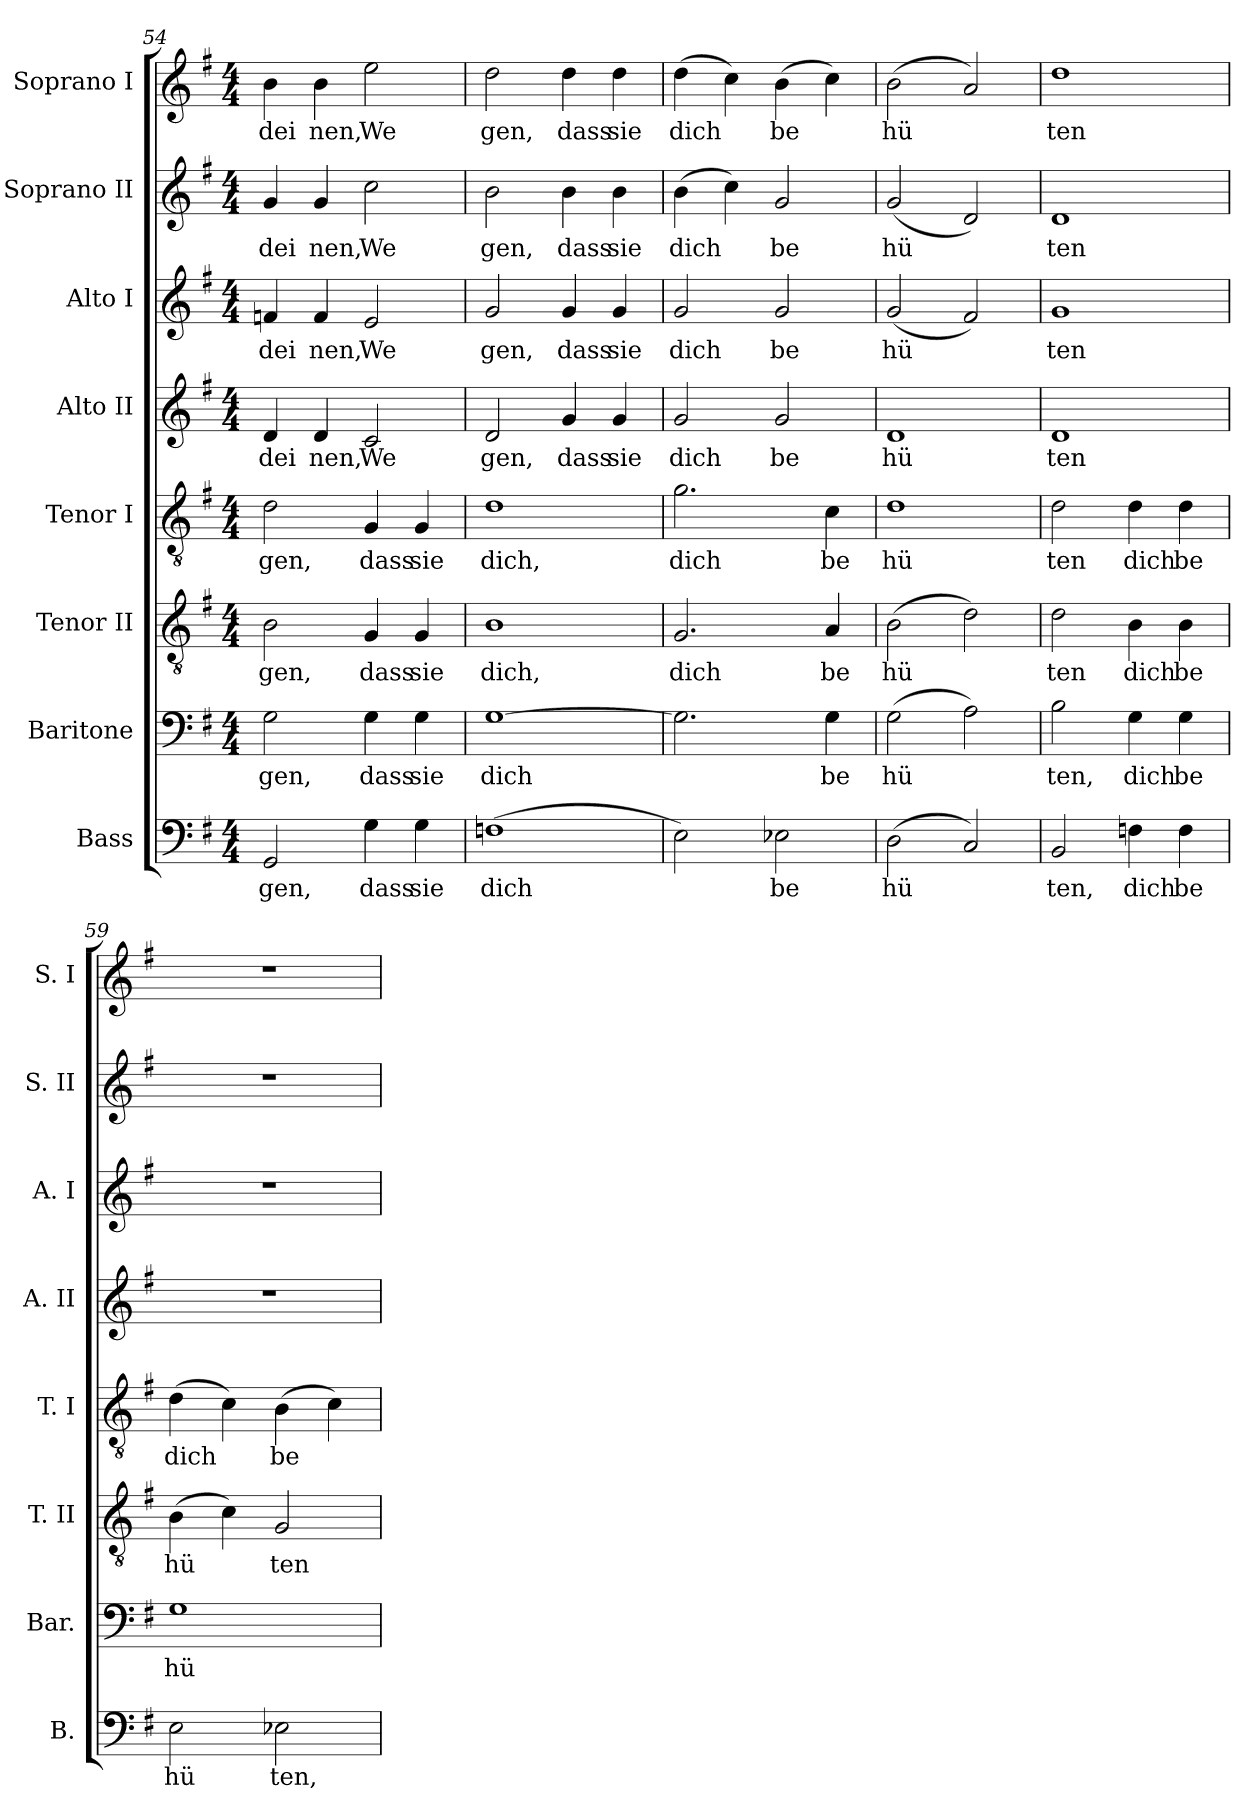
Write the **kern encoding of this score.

**kern	**text	**kern	**text	**kern	**text	**kern	**text	**kern	**text	**kern	**text	**kern	**text	**kern	**text
*part8	*part8	*part7	*part7	*part6	*part6	*part5	*part5	*part4	*part4	*part3	*part3	*part2	*part2	*part1	*part1
*staff8	*staff8	*staff7	*staff7	*staff6	*staff6	*staff5	*staff5	*staff4	*staff4	*staff3	*staff3	*staff2	*staff2	*staff1	*staff1
*I"Bass	*	*I"Baritone	*	*I"Tenor II	*	*I"Tenor I	*	*I"Alto II	*	*I"Alto I	*	*I"Soprano II	*	*I"Soprano I	*
*I'B.	*	*I'Bar.	*	*I'T. II	*	*I'T. I	*	*I'A. II	*	*I'A. I	*	*I'S. II	*	*I'S. I	*
*clefF4	*	*clefF4	*	*clefGv2	*	*clefGv2	*	*clefG2	*	*clefG2	*	*clefG2	*	*clefG2	*
*k[f#]	*	*k[f#]	*	*k[f#]	*	*k[f#]	*	*k[f#]	*	*k[f#]	*	*k[f#]	*	*k[f#]	*
*M4/4	*	*M4/4	*	*M4/4	*	*M4/4	*	*M4/4	*	*M4/4	*	*M4/4	*	*M4/4	*
=54	=54	=54	=54	=54	=54	=54	=54	=54	=54	=54	=54	=54	=54	=54	=54
2GG/	gen,	2G\	gen,	2B\	gen,	2d\	gen,	4d/	dei	4fn/	dei	4g/	dei	4b\	dei
.	.	.	.	.	.	.	.	4d/	nen,	4f/	nen,	4g/	nen,	4b\	nen,
4G\	dass	4G\	dass	4G/	dass	4G/	dass	2c/	We	2e/	We	2cc\	We	2ee\	We
4G\	sie	4G\	sie	4G/	sie	4G/	sie	.	.	.	.	.	.	.	.
=55	=55	=55	=55	=55	=55	=55	=55	=55	=55	=55	=55	=55	=55	=55	=55
(1Fn	dich	[1G	dich	1B	dich,	1d	dich,	2d/	gen,	2g/	gen,	2b\	gen,	2dd\	gen,
.	.	.	.	.	.	.	.	4g/	dass	4g/	dass	4b\	dass	4dd\	dass
.	.	.	.	.	.	.	.	4g/	sie	4g/	sie	4b\	sie	4dd\	sie
!!LO:PB:g=z
=56	=56	=56	=56	=56	=56	=56	=56	=56	=56	=56	=56	=56	=56	=56	=56
2E\)	.	2.G\]	.	2.G/	dich	2.g\	dich	2g/	dich	2g/	dich	(4b\	dich	(4dd\	dich
.	.	.	.	.	.	.	.	.	.	.	.	4cc\)	.	4cc\)	.
2E-X\	be	.	.	.	.	.	.	2g/	be	2g/	be	2g/	be	(4b\	be
.	.	4G\	be	4A/	be	4c\	be	.	.	.	.	.	.	4cc\)	.
=57	=57	=57	=57	=57	=57	=57	=57	=57	=57	=57	=57	=57	=57	=57	=57
(2D\	hü	(2G\	hü	(2B\	hü	1d	hü	1d	hü	(2g/	hü	(2g/	hü	(2b\	hü
2C/)	.	2A\)	.	2d\)	.	.	.	.	.	2f#/)	.	2d/)	.	2a/)	.
=58	=58	=58	=58	=58	=58	=58	=58	=58	=58	=58	=58	=58	=58	=58	=58
2BB/	ten,	2B\	ten,	2d\	ten	2d\	ten	1d	ten	1g	ten	1d	ten	1dd	ten
4Fn\	dich	4G\	dich	4B\	dich	4d\	dich	.	.	.	.	.	.	.	.
4F\	be	4G\	be	4B\	be	4d\	be	.	.	.	.	.	.	.	.
=59	=59	=59	=59	=59	=59	=59	=59	=59	=59	=59	=59	=59	=59	=59	=59
2E\	hü	1G	hü	(4B\	hü	(4d\	dich	1r	.	1r	.	1r	.	1r	.
.	.	.	.	4c\)	.	4c\)	.	.	.	.	.	.	.	.	.
2E-X\	ten,	.	.	2G/	ten	(4B\	be	.	.	.	.	.	.	.	.
.	.	.	.	.	.	4c\)	.	.	.	.	.	.	.	.	.
=	=	=	=	=	=	=	=	=	=	=	=	=	=	=	=
*-	*-	*-	*-	*-	*-	*-	*-	*-	*-	*-	*-	*-	*-	*-	*-
